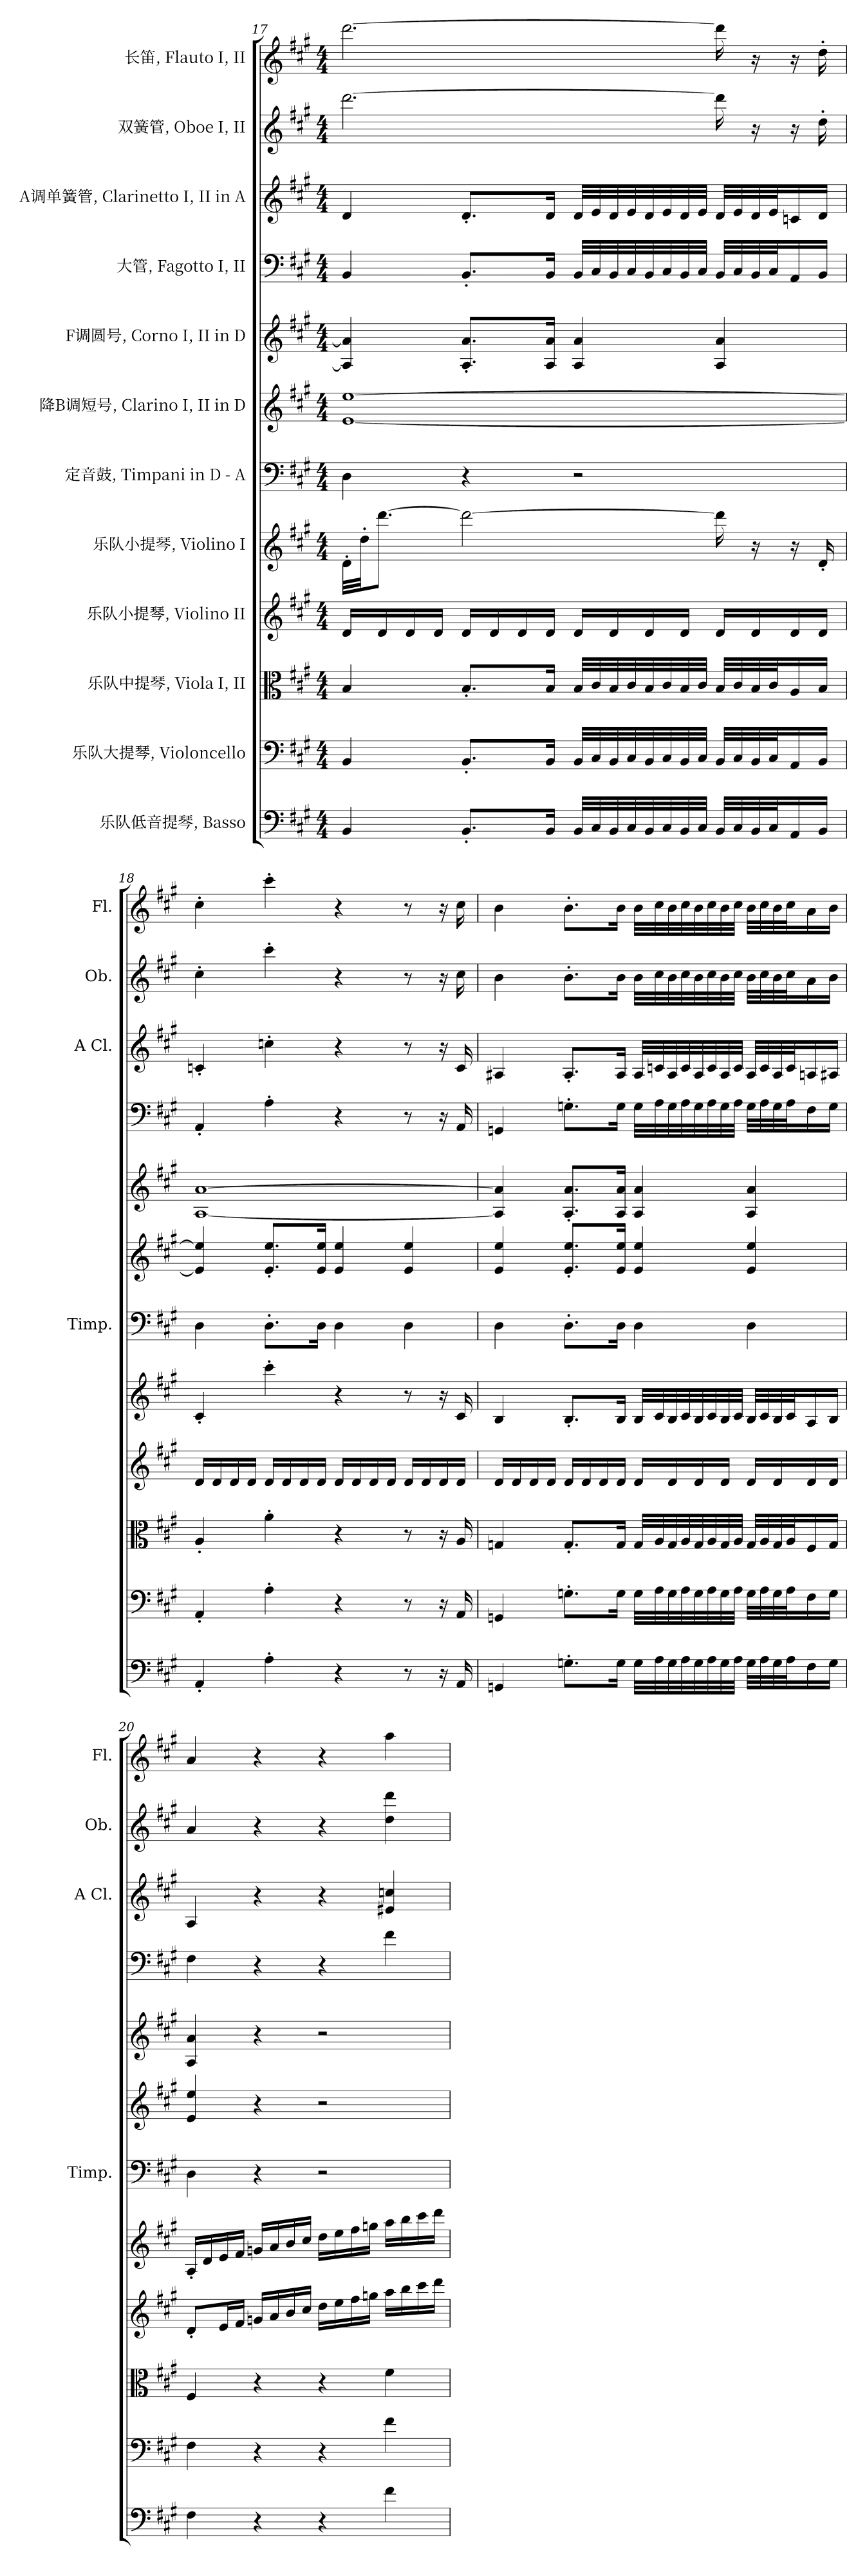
**kern	**kern	**kern	**kern	**kern	**kern	**kern	**kern	**kern	**kern	**kern	**kern
*part12	*part11	*part10	*part9	*part8	*part7	*part6	*part5	*part4	*part3	*part2	*part1
*staff12	*staff11	*staff10	*staff9	*staff8	*staff7	*staff6	*staff5	*staff4	*staff3	*staff2	*staff1
*I"乐队低音提琴, Basso	*I"乐队大提琴, Violoncello	*I"乐队中提琴, Viola I, II	*I"乐队小提琴, Violino II	*I"乐队小提琴, Violino I	*I"定音鼓, Timpani in D - A	*I"降B调短号, Clarino I, II in D	*I"F调圆号, Corno I, II in D	*I"大管, Fagotto I, II	*I"A调单簧管, Clarinetto I, II in A	*I"双簧管, Oboe I, II	*I"长笛, Flauto I, II
*	*	*	*	*	*I'Timp.	*	*	*	*I'A Cl.	*I'Ob.	*I'Fl.
!!LO:PB:g=z
*clefF4	*clefF4	*clefC3	*clefG2	*clefG2	*clefF4	*clefG2	*clefG2	*clefF4	*clefG2	*clefG2	*clefG2
*ITrd7c12	*	*	*	*	*	*ITrd1c2	*ITrd4c7	*	*ITrd2c3	*	*
*k[f#c#g#]	*k[f#c#g#]	*k[f#c#g#]	*k[f#c#g#]	*k[f#c#g#]	*k[f#c#g#]	*k[f#]	*k[f#c#]	*k[f#c#g#]	*k[f#c#g#d#a#e#]	*k[f#c#g#]	*k[f#c#g#]
*M4/4	*M4/4	*M4/4	*M4/4	*M4/4	*M4/4	*M4/4	*M4/4	*M4/4	*M4/4	*M4/4	*M4/4
=17	=17	=17	=17	=17	=17	=17	=17	=17	=17	=17	=17
4BBB/	4BB/	4B/	16d/LL	32d'\LLL	4D\	[1d [1dd	4D/] 4d/]	4BB/	4B/	[2.ddd\	[2.ddd\
.	.	.	.	32dd'\JJ	.	.	.	.	.	.	.
.	.	.	16d/	[8.ddd\J	.	.	.	.	.	.	.
.	.	.	16d/	.	.	.	.	.	.	.	.
.	.	.	16d/JJ	.	.	.	.	.	.	.	.
8.BBB'/L	8.BB'/L	8.B'/L	16d/LL	2ddd\_	4r	.	8.D/' 8.d/'L	8.BB'/L	8.B'/L	.	.
.	.	.	16d/	.	.	.	.	.	.	.	.
.	.	.	16d/	.	.	.	.	.	.	.	.
16BBB/Jk	16BB/Jk	16B/Jk	16d/JJ	.	.	.	16D/ 16d/Jk	16BB/Jk	16B/Jk	.	.
32BBB/LLL	32BB/LLL	32B/LLL	16d/LL	.	2r	.	4D/ 4d/	32BB/LLL	32B/LLL	.	.
32CC#/	32C#/	32c#/	.	.	.	.	.	32C#/	32c#/	.	.
32BBB/	32BB/	32B/	16d/	.	.	.	.	32BB/	32B/	.	.
32CC#/	32C#/	32c#/	.	.	.	.	.	32C#/	32c#/	.	.
32BBB/	32BB/	32B/	16d/	.	.	.	.	32BB/	32B/	.	.
32CC#/	32C#/	32c#/	.	.	.	.	.	32C#/	32c#/	.	.
32BBB/	32BB/	32B/	16d/JJ	.	.	.	.	32BB/	32B/	.	.
32CC#/JJJ	32C#/JJJ	32c#/JJJ	.	.	.	.	.	32C#/JJJ	32c#/JJJ	.	.
32BBB/LLL	32BB/LLL	32B/LLL	16d/LL	16ddd\]	.	.	4D/ 4d/	32BB/LLL	32B/LLL	16ddd\]	16ddd\]
32CC#/	32C#/	32c#/	.	.	.	.	.	32C#/	32c#/	.	.
32BBB/	32BB/	32B/	16d/	16r	.	.	.	32BB/	32B/	16r	16r
32CC#/J	32C#/J	32c#/J	.	.	.	.	.	32C#/J	32c#/J	.	.
16AAA/	16AA/	16A/	16d/	16r	.	.	.	16AA/	16An/	16r	16r
16BBB/JJ	16BB/JJ	16B/JJ	16d/JJ	16d'/	.	.	.	16BB/JJ	16B/JJ	16dd'\	16dd'\
=18	=18	=18	=18	=18	=18	=18	=18	=18	=18	=18	=18
4AAA'/	4AA'/	4A'/	16d/LL	4c#'/	4D\	4d/] 4dd/]	[1D [1d	4AA'/	4An'/	4cc#'\	4cc#'\
.	.	.	16d/	.	.	.	.	.	.	.	.
.	.	.	16d/	.	.	.	.	.	.	.	.
.	.	.	16d/JJ	.	.	.	.	.	.	.	.
4AA'\	4A'\	4a'\	16d/LL	4ccc#'\	8.D'\L	8.d/' 8.dd/'L	.	4A'\	4an'\	4ccc#'\	4ccc#'\
.	.	.	16d/	.	.	.	.	.	.	.	.
.	.	.	16d/	.	.	.	.	.	.	.	.
.	.	.	16d/JJ	.	16D\Jk	16d/ 16dd/Jk	.	.	.	.	.
4r	4r	4r	16d/LL	4r	4D\	4d/ 4dd/	.	4r	4r	4r	4r
.	.	.	16d/	.	.	.	.	.	.	.	.
.	.	.	16d/	.	.	.	.	.	.	.	.
.	.	.	16d/JJ	.	.	.	.	.	.	.	.
8r	8r	8r	16d/LL	8r	4D\	4d/ 4dd/	.	8r	8r	8r	8r
.	.	.	16d/	.	.	.	.	.	.	.	.
16r	16r	16r	16d/	16r	.	.	.	16r	16r	16r	16r
16AAA/	16AA/	16A/	16d/JJ	16c#/	.	.	.	16AA/	16A/	16cc#\	16cc#\
!!LO:PB:g=z
=19	=19	=19	=19	=19	=19	=19	=19	=19	=19	=19	=19
4GGGn/	4GGn/	4Gn/	16d/LL	4B/	4D\	4d/ 4dd/	4D/] 4d/]	4GGn/	4F##X/	4b\	4b\
.	.	.	16d/	.	.	.	.	.	.	.	.
.	.	.	16d/	.	.	.	.	.	.	.	.
.	.	.	16d/JJ	.	.	.	.	.	.	.	.
8.GGn'\L	8.Gn'\L	8.G'/L	16d/LL	8.B'/L	8.D'\L	8.d/' 8.dd/'L	8.D/' 8.d/'L	8.Gn'\L	8.F##'/L	8.b'\L	8.b'\L
.	.	.	16d/	.	.	.	.	.	.	.	.
.	.	.	16d/	.	.	.	.	.	.	.	.
16GG\Jk	16G\Jk	16G/Jk	16d/JJ	16B/Jk	16D\Jk	16d/ 16dd/Jk	16D/ 16d/Jk	16G\Jk	16F##/Jk	16b\Jk	16b\Jk
32GG\LLL	32G\LLL	32G/LLL	16d/LL	32B/LLL	4D\	4d/ 4dd/	4D/ 4d/	32G\LLL	32F##/LLL	32b\LLL	32b\LLL
32AA\	32A\	32A/	.	32c#/	.	.	.	32A\	32An/	32cc#\	32cc#\
32GG\	32G\	32G/	16d/	32B/	.	.	.	32G\	32F##/	32b\	32b\
32AA\	32A\	32A/	.	32c#/	.	.	.	32A\	32A/	32cc#\	32cc#\
32GG\	32G\	32G/	16d/	32B/	.	.	.	32G\	32F##/	32b\	32b\
32AA\	32A\	32A/	.	32c#/	.	.	.	32A\	32A/	32cc#\	32cc#\
32GG\	32G\	32G/	16d/JJ	32B/	.	.	.	32G\	32F##/	32b\	32b\
32AA\JJJ	32A\JJJ	32A/JJJ	.	32c#/JJJ	.	.	.	32A\JJJ	32A/JJJ	32cc#\JJJ	32cc#\JJJ
32GG\LLL	32G\LLL	32G/LLL	16d/LL	32B/LLL	4D\	4d/ 4dd/	4D/ 4d/	32G\LLL	32F##/LLL	32b\LLL	32b\LLL
32AA\	32A\	32A/	.	32c#/	.	.	.	32A\	32A/	32cc#\	32cc#\
32GG\	32G\	32G/	16d/	32B/	.	.	.	32G\	32F##/	32b\	32b\
32AA\J	32A\J	32A/J	.	32c#/J	.	.	.	32A\J	32A/J	32cc#\J	32cc#\J
16FF#\	16F#\	16F#/	16d/	16A/	.	.	.	16F#\	16F#X/	16a\	16a\
16GG\JJ	16G\JJ	16G/JJ	16d/JJ	16B/JJ	.	.	.	16G\JJ	16F##X/JJ	16b\JJ	16b\JJ
!!LO:PB:g=z
=20	=20	=20	=20	=20	=20	=20	=20	=20	=20	=20	=20
4FF#\	4F#\	4F#/	8d'/L	16A'/LL	4D\	4d/ 4dd/	4D/ 4d/	4F#\	4F#/	4a/	4a/
.	.	.	.	16d/	.	.	.	.	.	.	.
.	.	.	16e/L	16e/	.	.	.	.	.	.	.
.	.	.	16f#/JJ	16f#/JJ	.	.	.	.	.	.	.
4r	4r	4r	16gn/LL	16gn/LL	4r	4r	4r	4r	4r	4r	4r
.	.	.	16a/	16a/	.	.	.	.	.	.	.
.	.	.	16b/	16b/	.	.	.	.	.	.	.
.	.	.	16cc#/JJ	16cc#/JJ	.	.	.	.	.	.	.
4r	4r	4r	16dd\LL	16dd\LL	2r	2r	2r	4r	4r	4r	4r
.	.	.	16ee\	16ee\	.	.	.	.	.	.	.
.	.	.	16ff#\	16ff#\	.	.	.	.	.	.	.
.	.	.	16ggn\JJ	16ggn\JJ	.	.	.	.	.	.	.
4F#\	4f#\	4f#\	16aa\LL	16aa\LL	.	.	.	4f#\	4c##X/ 4an/	4dd\ 4ddd\	4aa\
.	.	.	16bb\	16bb\	.	.	.	.	.	.	.
.	.	.	16ccc#\	16ccc#\	.	.	.	.	.	.	.
.	.	.	16ddd\JJ	16ddd\JJ	.	.	.	.	.	.	.
=	=	=	=	=	=	=	=	=	=	=	=
*-	*-	*-	*-	*-	*-	*-	*-	*-	*-	*-	*-
